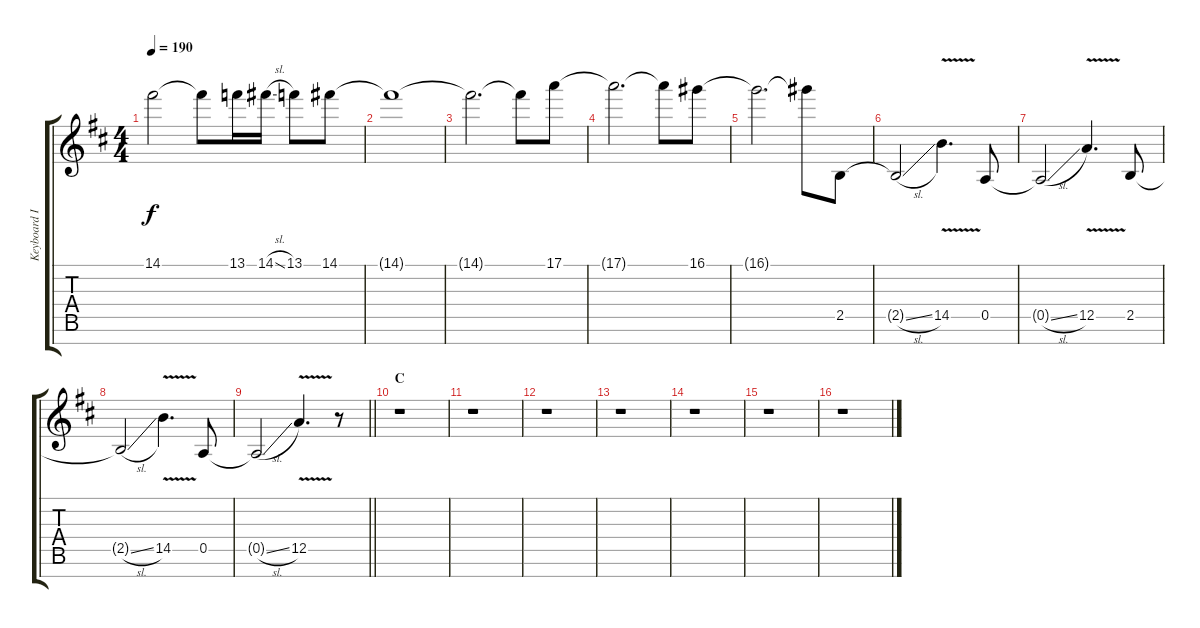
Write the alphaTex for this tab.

\track ("Keyboard I" "Keyboard I") {instrument lead2sawtooth}
\staff {score tabs}
\tuning (E5 B4 G4 D4 A3 E3 B2) {hide}
\ts (4 4)
\tempo 190
\clef g2
\ks d
14.1{t}.2{dy f} 14.1{t}.8 13.1.16 14.1{sl}.16 13.1.8 14.1.8 |
14.1{t}.1 |
14.1{t}.2{d} 14.1{t}.8 17.1.8 |
17.1{t}.2{d} 17.1{t}.8 16.1.8 |
16.1{t}.2{d} 16.1{t}.8 2.5.8 |
2.5{sl t}.2 14.5{v}.4{d} 0.5.8 |
0.5{sl t}.2 12.5{v}.4{d} 2.5.8 |
2.5{sl t}.2 14.5{v}.4{d} 0.5.8 |
\barLineRight lightlight
0.5{sl t}.2 12.5{v}.4{d} r.8 |
\section ("" "C")
r.1 |
r.1 |
r.1 |
r.1 |
r.1 |
r.1 |
r.1
